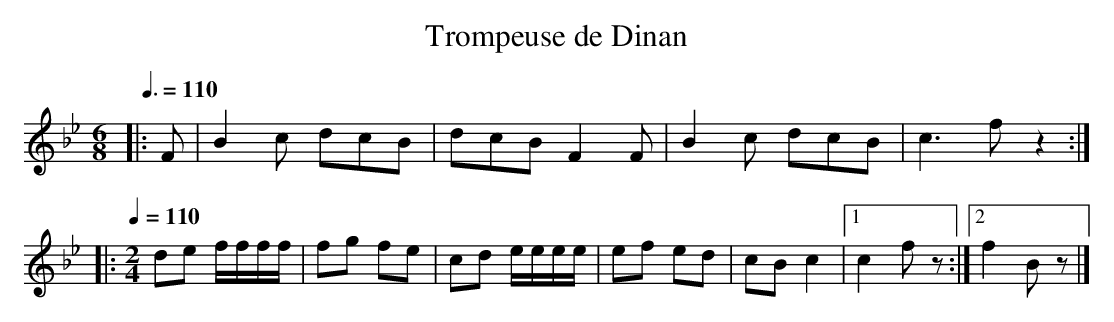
X:1
T:Trompeuse de Dinan
M:6/8
L:1/8
Q:3/8=110
K:Bbmaj
|: F | B2 c dcB | dcB F2 F | B2 c dcB | c3 f z2 ::
Q:1/4=110
[M:2/4]
de f/f/f/f/ | fg fe | cd e/e/e/e/ | ef ed | cB c2 |1 c2 fz :|2 f2 Bz |]
